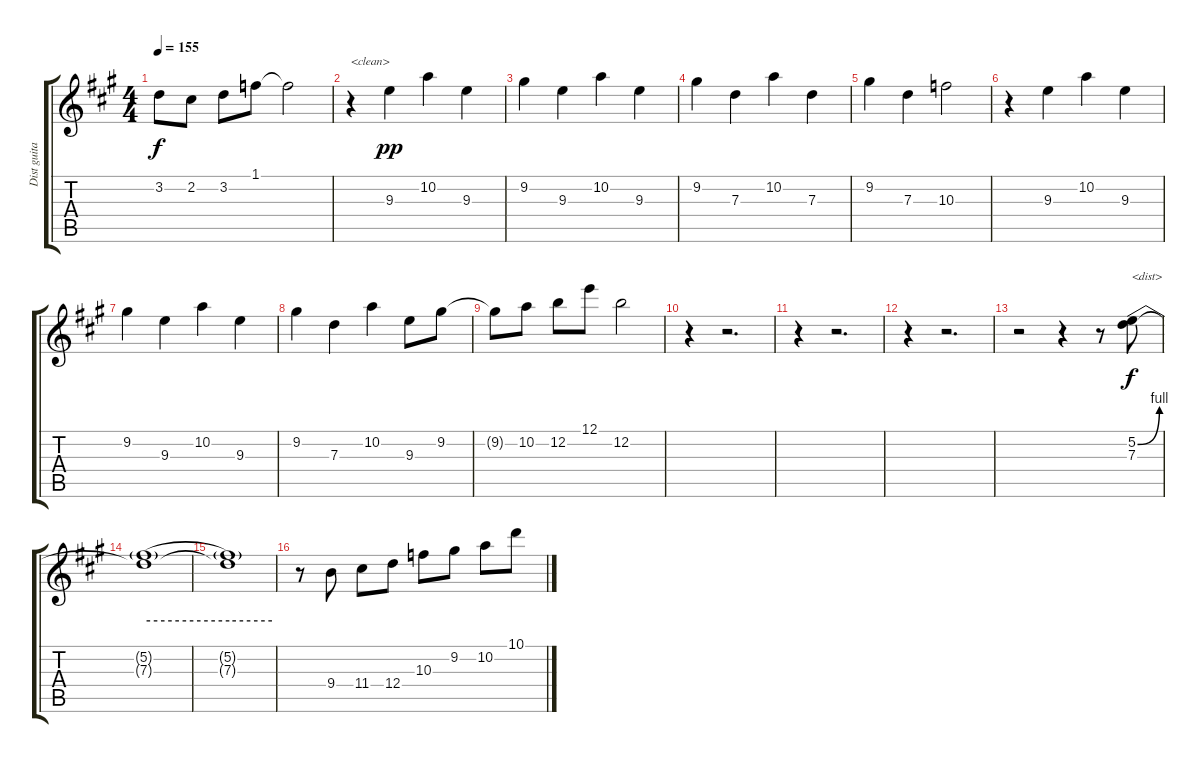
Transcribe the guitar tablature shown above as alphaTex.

\track ("Dist guitar 1" "Dist guita") {instrument distortionguitar}
\staff {score tabs}
\tuning (E4 B3 G3 D3 A2 E2) {hide}
\ts (4 4)
\tempo 155
\clef g2
\ks a
3.2{t}.8{dy f} 2.2.8 3.2.8 1.1.8 1.1{t}.2 |
r.4{txt "<clean>"} 9.3.4{dy pp} 10.2.4 9.3.4 |
9.2.4 9.3.4 10.2.4 9.3.4 |
9.2.4 7.3.4 10.2.4 7.3.4 |
9.2.4 7.3.4 10.3.2 |
r.4 9.3.4 10.2.4 9.3.4 |
9.2.4 9.3.4 10.2.4 9.3.4 |
9.2.4 7.3.4 10.2.4 9.3.8 9.2.8 |
9.2{t}.8 10.2.8 12.2.8 12.1.8 12.2.2 |
r.4 r.2{d} |
r.4 r.2{d} |
r.4 r.2{d} |
r.2 r.4 r.8 (5.2{be (bend 0 0 60 4)} 7.3).8{txt "<dist>" dy f} |
(5.2{be (hold 0 4 60 4) t} 7.3{t}).1 |
(5.2{be (hold 0 4 60 4) t} 7.3{t}).1 |
r.8 9.4.8 11.4.8 12.4.8 10.3.8 9.2.8 10.2.8 10.1.8
